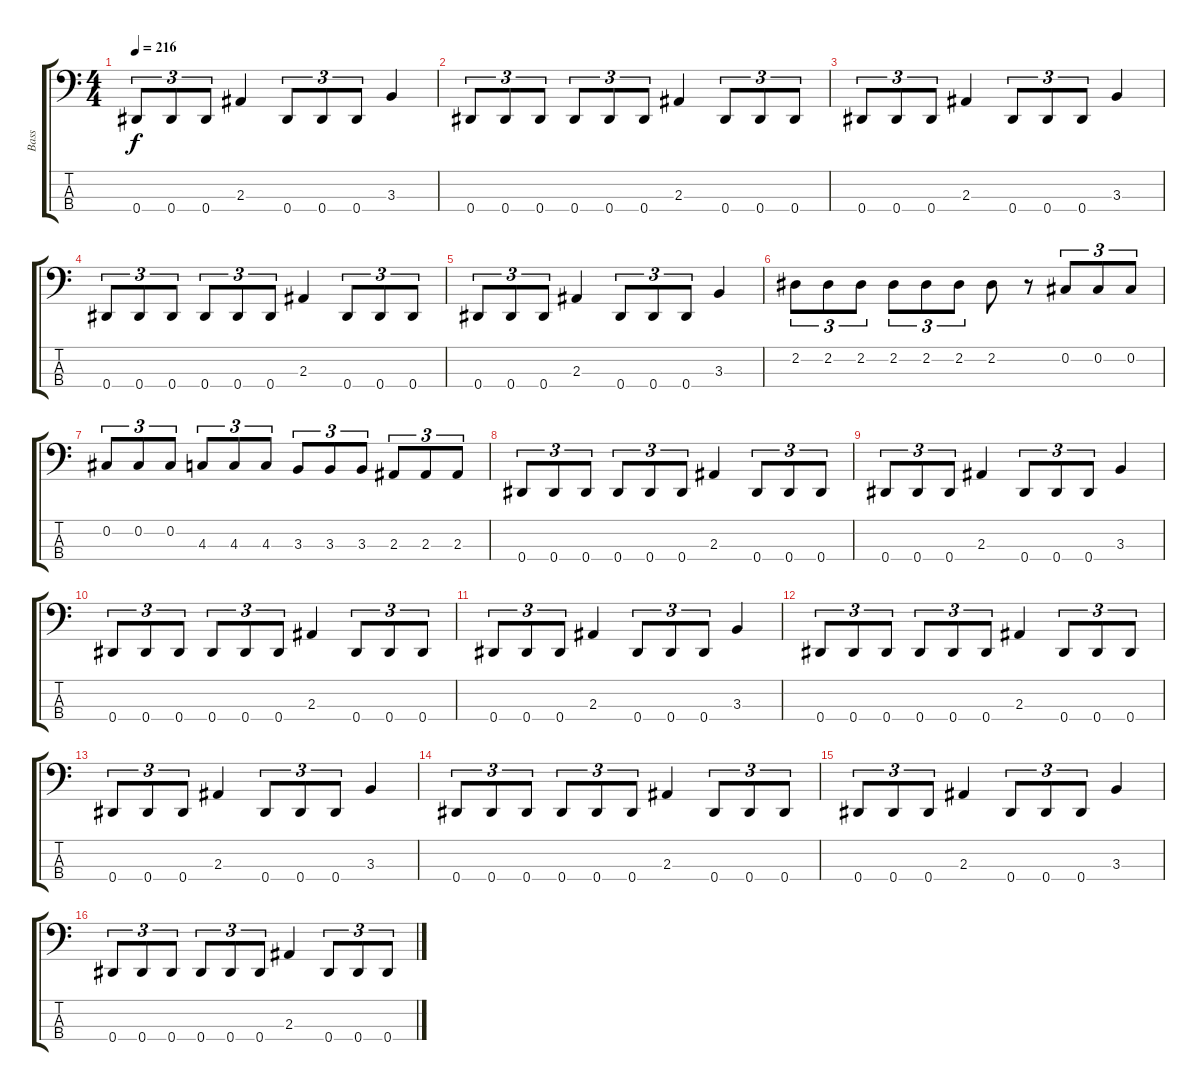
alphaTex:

\track ("Bass" "Bass") {instrument acousticguitarnylon}
\staff {score tabs}
\tuning (Gb2 Db2 Ab1 Eb1) {hide}
\ts (4 4)
\tempo 216
\clef f4
\ks c
0.4.8{tu (3 2) dy f} 0.4.8{tu (3 2)} 0.4.8{tu (3 2)} 2.3.4 0.4.8{tu (3 2)} 0.4.8{tu (3 2)} 0.4.8{tu (3 2)} 3.3.4 |
0.4.8{tu (3 2)} 0.4.8{tu (3 2)} 0.4.8{tu (3 2)} 0.4.8{tu (3 2)} 0.4.8{tu (3 2)} 0.4.8{tu (3 2)} 2.3.4 0.4.8{tu (3 2)} 0.4.8{tu (3 2)} 0.4.8{tu (3 2)} |
0.4.8{tu (3 2)} 0.4.8{tu (3 2)} 0.4.8{tu (3 2)} 2.3.4 0.4.8{tu (3 2)} 0.4.8{tu (3 2)} 0.4.8{tu (3 2)} 3.3.4 |
0.4.8{tu (3 2)} 0.4.8{tu (3 2)} 0.4.8{tu (3 2)} 0.4.8{tu (3 2)} 0.4.8{tu (3 2)} 0.4.8{tu (3 2)} 2.3.4 0.4.8{tu (3 2)} 0.4.8{tu (3 2)} 0.4.8{tu (3 2)} |
0.4.8{tu (3 2)} 0.4.8{tu (3 2)} 0.4.8{tu (3 2)} 2.3.4 0.4.8{tu (3 2)} 0.4.8{tu (3 2)} 0.4.8{tu (3 2)} 3.3.4 |
2.2.8{tu (3 2)} 2.2.8{tu (3 2)} 2.2.8{tu (3 2)} 2.2.8{tu (3 2)} 2.2.8{tu (3 2)} 2.2.8{tu (3 2)} 2.2.8 r.8 0.2.8{tu (3 2)} 0.2.8{tu (3 2)} 0.2.8{tu (3 2)} |
0.2.8{tu (3 2)} 0.2.8{tu (3 2)} 0.2.8{tu (3 2)} 4.3.8{tu (3 2)} 4.3.8{tu (3 2)} 4.3.8{tu (3 2)} 3.3.8{tu (3 2)} 3.3.8{tu (3 2)} 3.3.8{tu (3 2)} 2.3.8{tu (3 2)} 2.3.8{tu (3 2)} 2.3.8{tu (3 2)} |
0.4.8{tu (3 2)} 0.4.8{tu (3 2)} 0.4.8{tu (3 2)} 0.4.8{tu (3 2)} 0.4.8{tu (3 2)} 0.4.8{tu (3 2)} 2.3.4 0.4.8{tu (3 2)} 0.4.8{tu (3 2)} 0.4.8{tu (3 2)} |
0.4.8{tu (3 2)} 0.4.8{tu (3 2)} 0.4.8{tu (3 2)} 2.3.4 0.4.8{tu (3 2)} 0.4.8{tu (3 2)} 0.4.8{tu (3 2)} 3.3.4 |
0.4.8{tu (3 2)} 0.4.8{tu (3 2)} 0.4.8{tu (3 2)} 0.4.8{tu (3 2)} 0.4.8{tu (3 2)} 0.4.8{tu (3 2)} 2.3.4 0.4.8{tu (3 2)} 0.4.8{tu (3 2)} 0.4.8{tu (3 2)} |
0.4.8{tu (3 2)} 0.4.8{tu (3 2)} 0.4.8{tu (3 2)} 2.3.4 0.4.8{tu (3 2)} 0.4.8{tu (3 2)} 0.4.8{tu (3 2)} 3.3.4 |
0.4.8{tu (3 2)} 0.4.8{tu (3 2)} 0.4.8{tu (3 2)} 0.4.8{tu (3 2)} 0.4.8{tu (3 2)} 0.4.8{tu (3 2)} 2.3.4 0.4.8{tu (3 2)} 0.4.8{tu (3 2)} 0.4.8{tu (3 2)} |
0.4.8{tu (3 2)} 0.4.8{tu (3 2)} 0.4.8{tu (3 2)} 2.3.4 0.4.8{tu (3 2)} 0.4.8{tu (3 2)} 0.4.8{tu (3 2)} 3.3.4 |
0.4.8{tu (3 2)} 0.4.8{tu (3 2)} 0.4.8{tu (3 2)} 0.4.8{tu (3 2)} 0.4.8{tu (3 2)} 0.4.8{tu (3 2)} 2.3.4 0.4.8{tu (3 2)} 0.4.8{tu (3 2)} 0.4.8{tu (3 2)} |
0.4.8{tu (3 2)} 0.4.8{tu (3 2)} 0.4.8{tu (3 2)} 2.3.4 0.4.8{tu (3 2)} 0.4.8{tu (3 2)} 0.4.8{tu (3 2)} 3.3.4 |
0.4.8{tu (3 2)} 0.4.8{tu (3 2)} 0.4.8{tu (3 2)} 0.4.8{tu (3 2)} 0.4.8{tu (3 2)} 0.4.8{tu (3 2)} 2.3.4 0.4.8{tu (3 2)} 0.4.8{tu (3 2)} 0.4.8{tu (3 2)}
